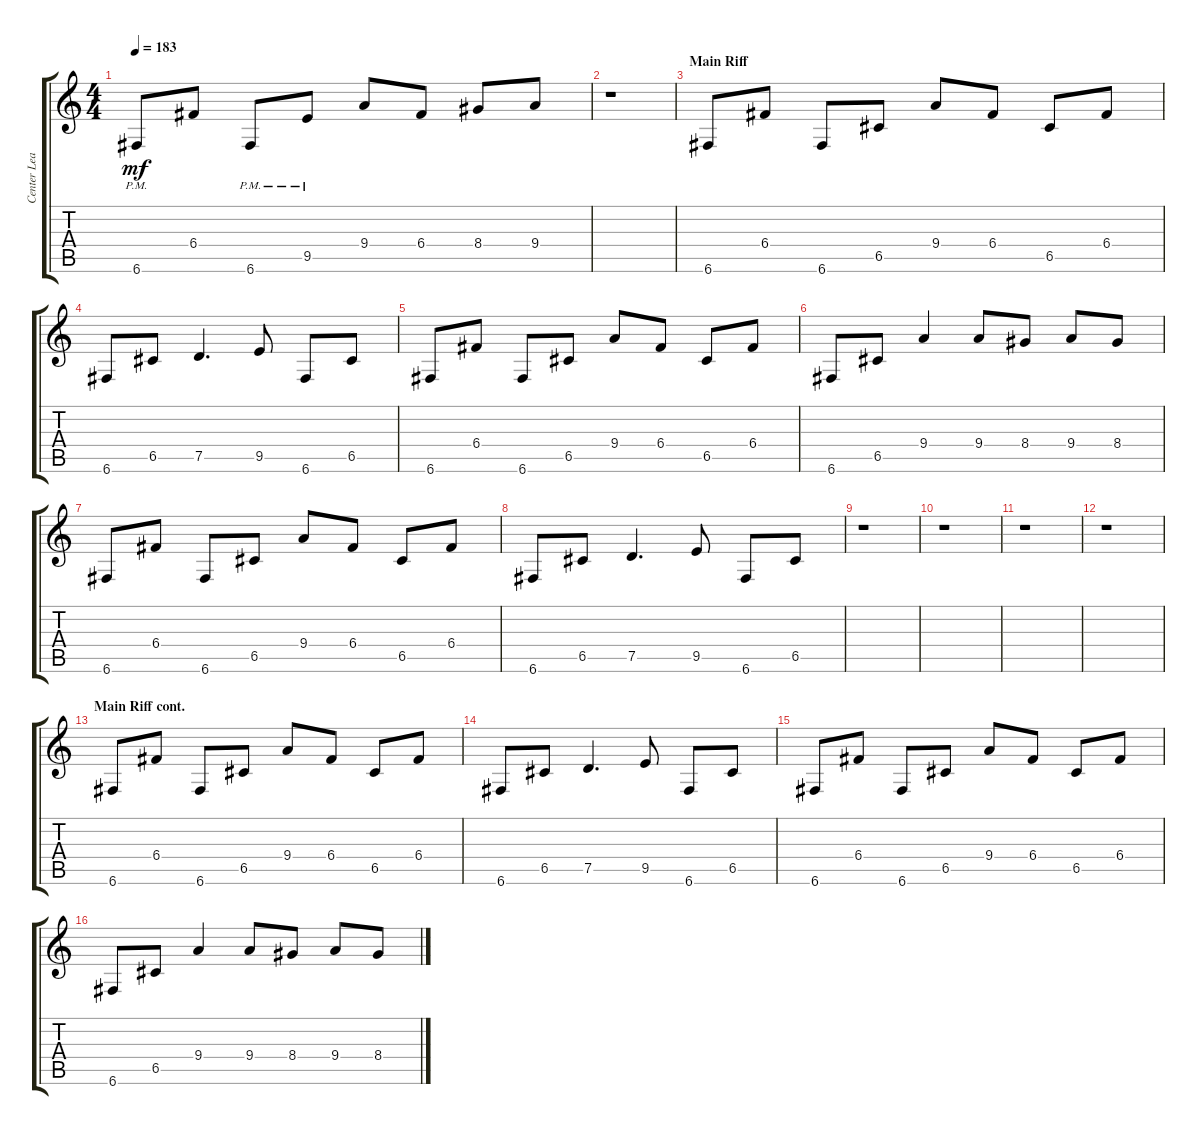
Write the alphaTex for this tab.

\track ("Center Lead 1" "Center Lea") {instrument overdrivenguitar}
\staff {score tabs}
\tuning (D4 A3 F3 C3 G2 C2) {hide}
\ts (4 4)
\tempo 183
\clef g2
\ks aminor
6.6{pm}.8{dy mf} 6.4.8 6.6{pm}.8 9.5{pm}.8 9.4.8 6.4.8 8.4.8 9.4.8 |
r.1 |
\section ("" "Main Riff")
6.6.8 6.4.8 6.6.8 6.5.8 9.4.8 6.4.8 6.5.8 6.4.8 |
6.6.8 6.5.8 7.5.4{d} 9.5.8 6.6.8 6.5.8 |
6.6.8 6.4.8 6.6.8 6.5.8 9.4.8 6.4.8 6.5.8 6.4.8 |
6.6.8 6.5.8 9.4.4 9.4.8 8.4.8 9.4.8 8.4.8 |
6.6.8 6.4.8 6.6.8 6.5.8 9.4.8 6.4.8 6.5.8 6.4.8 |
6.6.8 6.5.8 7.5.4{d} 9.5.8 6.6.8 6.5.8 |
r.1 |
r.1 |
r.1 |
r.1 |
\section ("" "Main Riff cont.")
6.6.8 6.4.8 6.6.8 6.5.8 9.4.8 6.4.8 6.5.8 6.4.8 |
6.6.8 6.5.8 7.5.4{d} 9.5.8 6.6.8 6.5.8 |
6.6.8 6.4.8 6.6.8 6.5.8 9.4.8 6.4.8 6.5.8 6.4.8 |
6.6.8 6.5.8 9.4.4 9.4.8 8.4.8 9.4.8 8.4.8
